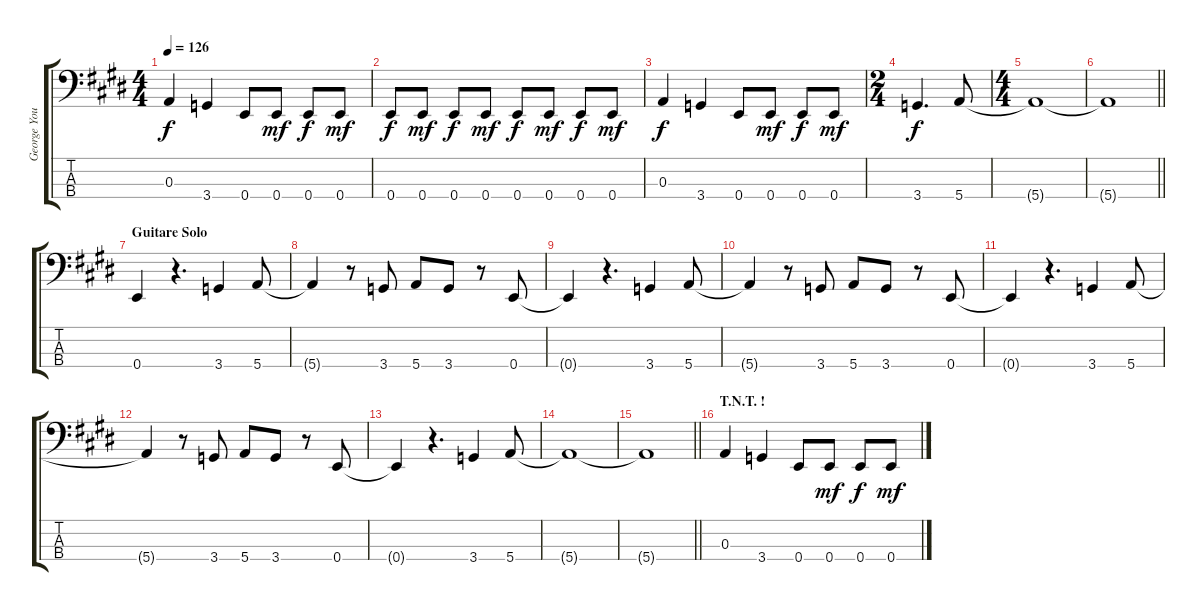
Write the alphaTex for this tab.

\track ("George Young" "George You") {instrument electricbassfinger}
\staff {score tabs}
\tuning (G2 D2 A1 E1) {hide}
\ts (4 4)
\tempo 126
\clef f4
\ks e
0.3.4{dy f} 3.4.4 0.4.8 0.4.8{dy mf} 0.4.8{dy f} 0.4.8{dy mf} |
0.4.8{dy f} 0.4.8{dy mf} 0.4.8{dy f} 0.4.8{dy mf} 0.4.8{dy f} 0.4.8{dy mf} 0.4.8{dy f} 0.4.8{dy mf} |
0.3.4{dy f} 3.4.4 0.4.8 0.4.8{dy mf} 0.4.8{dy f} 0.4.8{dy mf} |
\ts (2 4)
3.4.4{d dy f} 5.4.8 |
\ts (4 4)
5.4{t}.1 |
\barLineRight lightlight
5.4{t}.1 |
\section ("" "Guitare Solo")
0.4.4 r.4{d} 3.4.4 5.4.8 |
5.4{t}.4 r.8 3.4.8 5.4.8 3.4.8 r.8 0.4.8 |
0.4{t}.4 r.4{d} 3.4.4 5.4.8 |
5.4{t}.4 r.8 3.4.8 5.4.8 3.4.8 r.8 0.4.8 |
0.4{t}.4 r.4{d} 3.4.4 5.4.8 |
5.4{t}.4 r.8 3.4.8 5.4.8 3.4.8 r.8 0.4.8 |
0.4{t}.4 r.4{d} 3.4.4 5.4.8 |
5.4{t}.1 |
\barLineRight lightlight
5.4{t}.1 |
\section ("" "T.N.T. !")
0.3.4 3.4.4 0.4.8 0.4.8{dy mf} 0.4.8{dy f} 0.4.8{dy mf}
